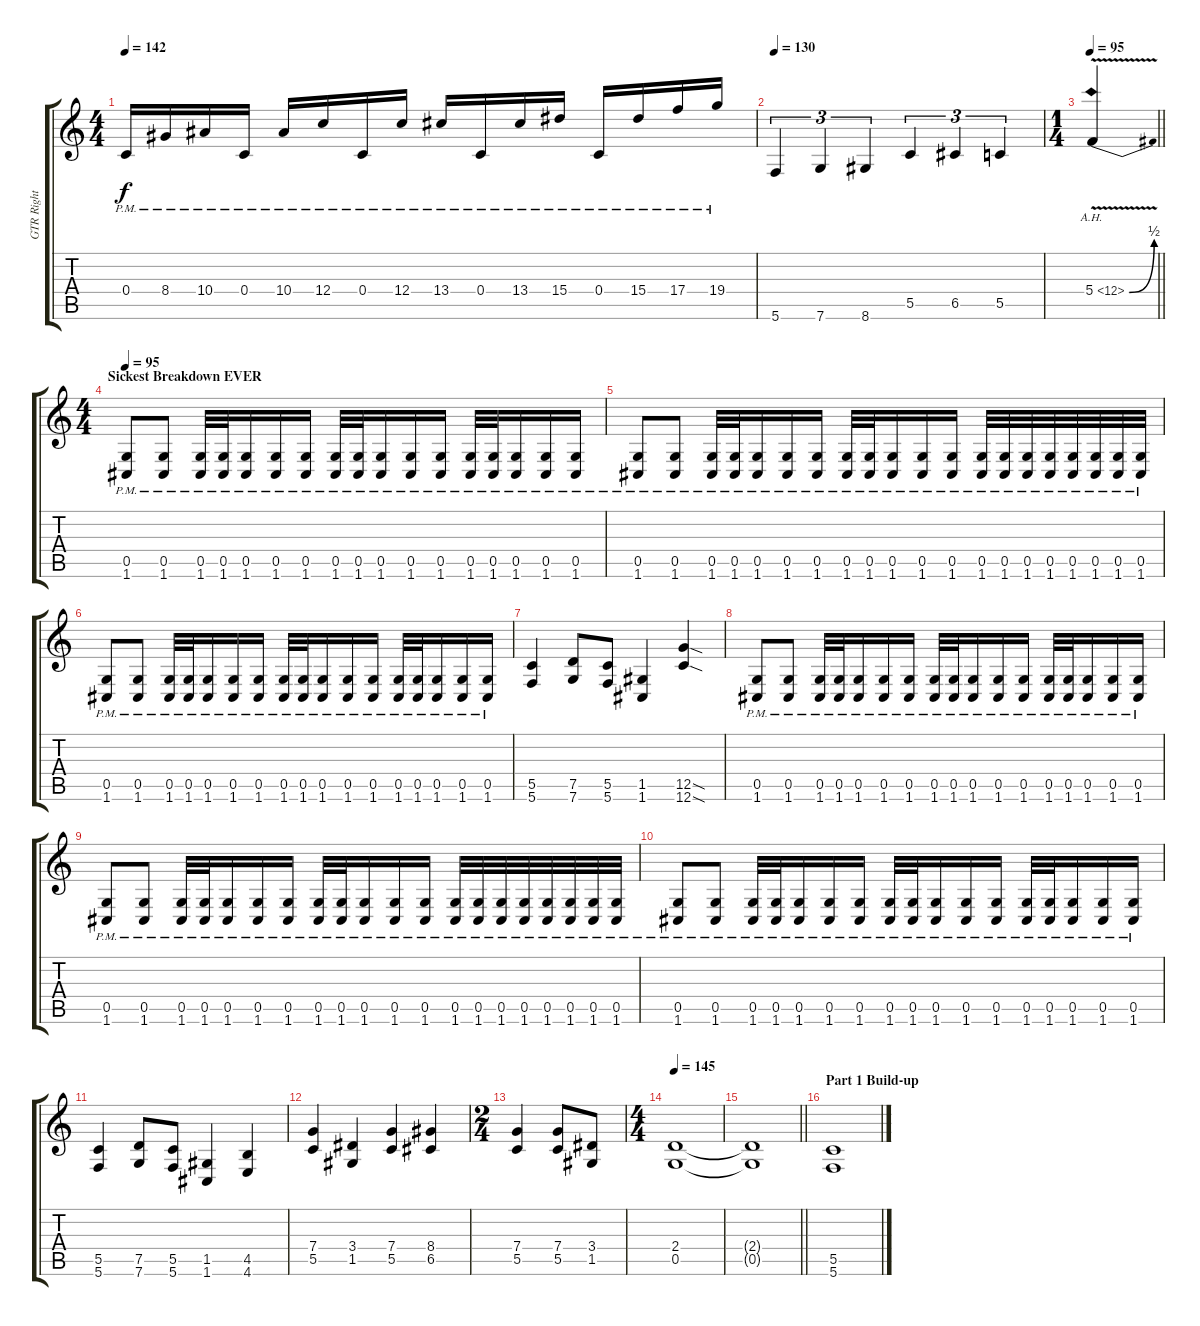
\track ("GTR Right" "GTR Right") {instrument distortionguitar}
\staff {score tabs}
\tuning (D4 A3 F3 C3 G2 C2) {hide}
\ts (4 4)
\tempo 142
\clef g2
\ks c
0.4{pm}.16{dy f} 8.4{pm}.16 10.4{pm}.16 0.4{pm}.16 10.4{pm}.16 12.4{pm}.16 0.4{pm}.16 12.4{pm}.16 13.4{pm}.16 0.4{pm}.16 13.4{pm}.16 15.4{pm}.16 0.4{pm}.16 15.4{pm}.16 17.4{pm}.16 19.4{pm}.16 |
\tempo 130
5.6.4{tu (3 2)} 7.6.4{tu (3 2)} 8.6.4{tu (3 2)} 5.5.4{tu (3 2)} 6.5.4{tu (3 2)} 5.5.4{tu (3 2)} |
\ts (1 4)
\tempo 95
\barLineRight lightlight
5.4{be (bend 0 0 60 2) ah 7 v}.4 |
\ts (4 4)
\section ("" "Sickest Breakdown EVER")
\tempo 95
(0.5{pm} 1.6{pm}).8 (0.5{pm} 1.6{pm}).8 (0.5{pm} 1.6{pm}).32 (0.5{pm} 1.6{pm}).32 (0.5{pm} 1.6{pm}).16 (0.5{pm} 1.6{pm}).16 (0.5{pm} 1.6{pm}).16 (0.5{pm} 1.6{pm}).32 (0.5{pm} 1.6{pm}).32 (0.5{pm} 1.6{pm}).16 (0.5{pm} 1.6{pm}).16 (0.5{pm} 1.6{pm}).16 (0.5{pm} 1.6{pm}).32 (0.5{pm} 1.6{pm}).32 (0.5{pm} 1.6{pm}).16 (0.5{pm} 1.6{pm}).16 (0.5{pm} 1.6{pm}).16 |
(0.5{pm} 1.6{pm}).8 (0.5{pm} 1.6{pm}).8 (0.5{pm} 1.6{pm}).32 (0.5{pm} 1.6{pm}).32 (0.5{pm} 1.6{pm}).16 (0.5{pm} 1.6{pm}).16 (0.5{pm} 1.6{pm}).16 (0.5{pm} 1.6{pm}).32 (0.5{pm} 1.6{pm}).32 (0.5{pm} 1.6{pm}).16 (0.5{pm} 1.6{pm}).16 (0.5{pm} 1.6{pm}).16 (0.5{pm} 1.6{pm}).32 (0.5{pm} 1.6{pm}).32 (0.5{pm} 1.6{pm}).32 (0.5{pm} 1.6{pm}).32 (0.5{pm} 1.6{pm}).32 (0.5{pm} 1.6{pm}).32 (0.5{pm} 1.6{pm}).32 (0.5{pm} 1.6{pm}).32 |
(0.5{pm} 1.6{pm}).8 (0.5{pm} 1.6{pm}).8 (0.5{pm} 1.6{pm}).32 (0.5{pm} 1.6{pm}).32 (0.5{pm} 1.6{pm}).16 (0.5{pm} 1.6{pm}).16 (0.5{pm} 1.6{pm}).16 (0.5{pm} 1.6{pm}).32 (0.5{pm} 1.6{pm}).32 (0.5{pm} 1.6{pm}).16 (0.5{pm} 1.6{pm}).16 (0.5{pm} 1.6{pm}).16 (0.5{pm} 1.6{pm}).32 (0.5{pm} 1.6{pm}).32 (0.5{pm} 1.6{pm}).16 (0.5{pm} 1.6{pm}).16 (0.5{pm} 1.6{pm}).16 |
(5.5 5.6).4 (7.5 7.6).8 (5.5 5.6).8 (1.5 1.6).4 (12.5{sod} 12.6{sod}).4 |
(0.5{pm} 1.6{pm}).8 (0.5{pm} 1.6{pm}).8 (0.5{pm} 1.6{pm}).32 (0.5{pm} 1.6{pm}).32 (0.5{pm} 1.6{pm}).16 (0.5{pm} 1.6{pm}).16 (0.5{pm} 1.6{pm}).16 (0.5{pm} 1.6{pm}).32 (0.5{pm} 1.6{pm}).32 (0.5{pm} 1.6{pm}).16 (0.5{pm} 1.6{pm}).16 (0.5{pm} 1.6{pm}).16 (0.5{pm} 1.6{pm}).32 (0.5{pm} 1.6{pm}).32 (0.5{pm} 1.6{pm}).16 (0.5{pm} 1.6{pm}).16 (0.5{pm} 1.6{pm}).16 |
(0.5{pm} 1.6{pm}).8 (0.5{pm} 1.6{pm}).8 (0.5{pm} 1.6{pm}).32 (0.5{pm} 1.6{pm}).32 (0.5{pm} 1.6{pm}).16 (0.5{pm} 1.6{pm}).16 (0.5{pm} 1.6{pm}).16 (0.5{pm} 1.6{pm}).32 (0.5{pm} 1.6{pm}).32 (0.5{pm} 1.6{pm}).16 (0.5{pm} 1.6{pm}).16 (0.5{pm} 1.6{pm}).16 (0.5{pm} 1.6{pm}).32 (0.5{pm} 1.6{pm}).32 (0.5{pm} 1.6{pm}).32 (0.5{pm} 1.6{pm}).32 (0.5{pm} 1.6{pm}).32 (0.5{pm} 1.6{pm}).32 (0.5{pm} 1.6{pm}).32 (0.5{pm} 1.6{pm}).32 |
(0.5{pm} 1.6{pm}).8 (0.5{pm} 1.6{pm}).8 (0.5{pm} 1.6{pm}).32 (0.5{pm} 1.6{pm}).32 (0.5{pm} 1.6{pm}).16 (0.5{pm} 1.6{pm}).16 (0.5{pm} 1.6{pm}).16 (0.5{pm} 1.6{pm}).32 (0.5{pm} 1.6{pm}).32 (0.5{pm} 1.6{pm}).16 (0.5{pm} 1.6{pm}).16 (0.5{pm} 1.6{pm}).16 (0.5{pm} 1.6{pm}).32 (0.5{pm} 1.6{pm}).32 (0.5{pm} 1.6{pm}).16 (0.5{pm} 1.6{pm}).16 (0.5{pm} 1.6{pm}).16 |
(5.5 5.6).4 (7.5 7.6).8 (5.5 5.6).8 (1.5 1.6).4 (4.5 4.6).4 |
(7.4 5.5).4 (3.4 1.5).4 (7.4 5.5).4 (8.4 6.5).4 |
\ts (2 4)
(7.4 5.5).4 (7.4 5.5).8 (3.4 1.5).8 |
\ts (4 4)
\tempo 142
\tempo 145
(2.4 0.5).1 |
\barLineRight lightlight
(2.4{t} 0.5{t}).1 |
\section ("" "Part 1 Build-up")
(5.5 5.6).1
